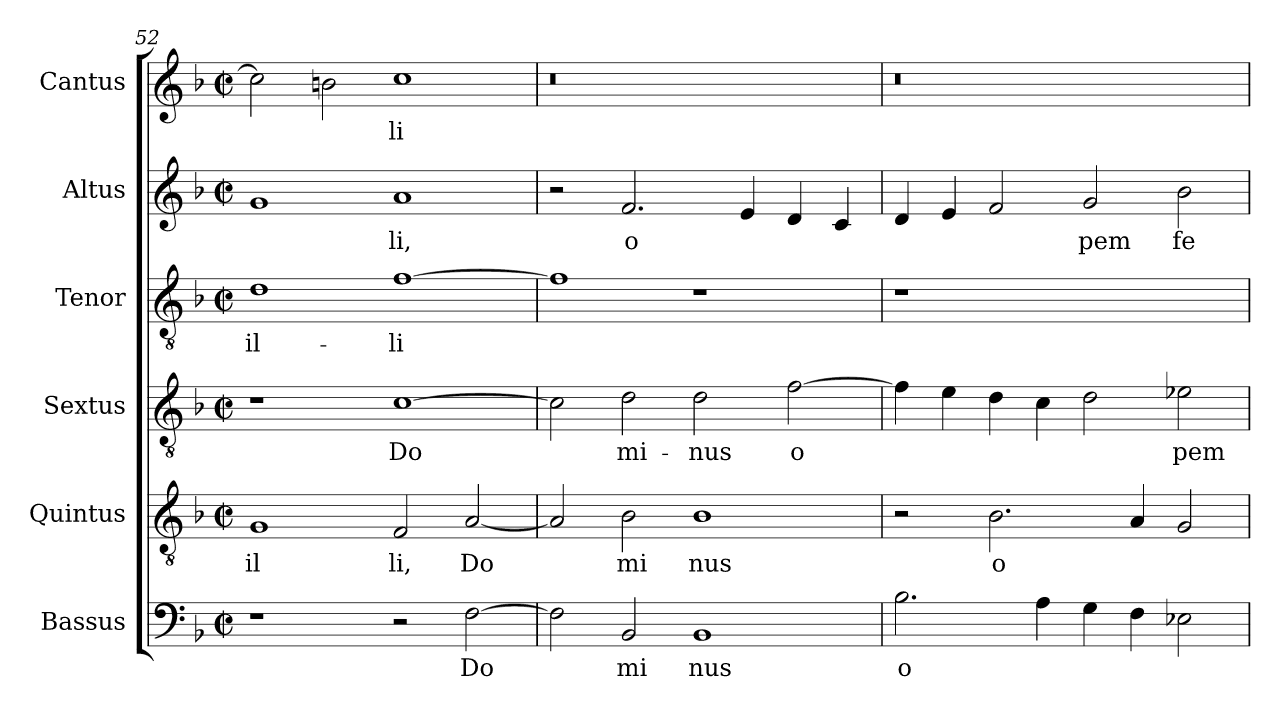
**kern	**text	**kern	**text	**kern	**text	**kern	**text	**kern	**text	**kern	**text
*part6	*part6	*part5	*part5	*part4	*part4	*part3	*part3	*part2	*part2	*part1	*part1
*staff6	*staff6	*staff5	*staff5	*staff4	*staff4	*staff3	*staff3	*staff2	*staff2	*staff1	*staff1
*I"Bassus	*	*I"Quintus	*	*I"Sextus	*	*I"Tenor	*	*I"Altus	*	*I"Cantus	*
*clefF4	*	*clefGv2	*	*clefGv2	*	*clefGv2	*	*clefG2	*	*clefG2	*
*k[b-]	*	*k[b-]	*	*k[b-]	*	*k[b-]	*	*k[b-]	*	*k[b-]	*
*F:	*	*F:	*	*F:	*	*F:	*	*F:	*	*F:	*
*M2/2	*	*M2/2	*	*M2/2	*	*M2/2	*	*M2/2	*	*M2/2	*
*met(c|)	*	*met(c|)	*	*met(c|)	*	*met(c|)	*	*met(c|)	*	*met(c|)	*
=52	=52	=52	=52	=52	=52	=52	=52	=52	=52	=52	=52
!	!	!	!LO:LY:b:cj	!	!	!	!LO:LY:b:cj	!	!LO:LY:b:cj	!	!LO:LY:b:cj
1r	.	1G	il	1r	.	1d	il-	1g	.	2cc\]	--
!	!	!	!	!	!	!	!	!	!	!	!LO:LY:b:cj
.	.	.	.	.	.	.	.	.	.	2b\	--
!	!	!	!LO:LY:b:cj	!	!LO:LY:b:cj	!	!LO:LY:b:cj	!	!LO:LY:b:cj	!	!LO:LY:b:cj
2r	.	2F/	li,	[>1c	Do-	[>1f	-li	1a	li,	1cc	-li
!	!LO:LY:b:cj	!	!LO:LY:b:cj	!	!	!	!	!	!	!	!
[>2F\	Do	[<2A/	Do	.	.	.	.	.	.	.	.
=53	=53	=53	=53	=53	=53	=53	=53	=53	=53	=53	=53
!	!LO:LY:b:cj	!	!LO:LY:b:cj	!	!LO:LY:b:cj	!	!LO:LY:b:cj	!	!	!	!
2F\]	.	2A/]	.	2c\]	--	1f]	.	2r	.	0r	.
!	!LO:LY:b:cj	!	!LO:LY:b:cj	!	!LO:LY:b:cj	!	!	!	!LO:LY:b:cj	!	!
2BB-/	mi	2B-\	mi	2d\	-mi-	.	.	2.f/	o	.	.
!	!LO:LY:b:cj	!	!LO:LY:b:cj	!	!LO:LY:b:cj	!	!	!	!	!	!
1BB-	nus	1B-	nus	2d\	-nus	1r	.	.	.	.	.
!	!	!	!	!	!	!	!	!	!LO:LY:b:cj	!	!
.	.	.	.	.	.	.	.	4e/	.	.	.
!	!	!	!	!	!LO:LY:b:cj	!	!	!	!LO:LY:b:cj	!	!
.	.	.	.	[<2f\	o-	.	.	4d/	.	.	.
!	!	!	!	!	!	!	!	!	!LO:LY:b:cj	!	!
.	.	.	.	.	.	.	.	4c/	.	.	.
!!LO:PB:g=z
=54	=54	=54	=54	=54	=54	=54	=54	=54	=54	=54	=54
!	!LO:LY:b:cj	!	!	!	!LO:LY:b:cj	!	!	!	!LO:LY:b:cj	!	!
2.B-\	o	2r	.	4f\]	--	1r	.	4d/	.	0r	.
!	!	!	!	!	!LO:LY:b:cj	!	!	!	!LO:LY:b:cj	!	!
.	.	.	.	4e\	--	.	.	4e/	.	.	.
!	!	!	!LO:LY:b:cj	!	!LO:LY:b:cj	!	!	!	!LO:LY:b:cj	!	!
.	.	2.B-\	o	4d\	--	.	.	2f/	.	.	.
!	!LO:LY:b:cj	!	!	!	!LO:LY:b:cj	!	!	!	!	!	!
4A\	.	.	.	4c\	--	.	.	.	.	.	.
!	!LO:LY:b:cj	!	!	!	!LO:LY:b:cj	!	!	!	!LO:LY:b:cj	!	!
4G\	.	.	.	2d\	--	1ryy	.	2g/	pem	.	.
!	!LO:LY:b:cj	!	!LO:LY:b:cj	!	!	!	!	!	!	!	!
4F\	.	4A/	.	.	.	.	.	.	.	.	.
!	!LO:LY:b:cj	!	!LO:LY:b:cj	!	!LO:LY:b:cj	!	!	!	!LO:LY:b:cj	!	!
2E-X\	.	2G/	.	2e-X\	-pem	.	.	2b-\	fe	.	.
=	=	=	=	=	=	=	=	=	=	=	=
*-	*-	*-	*-	*-	*-	*-	*-	*-	*-	*-	*-
